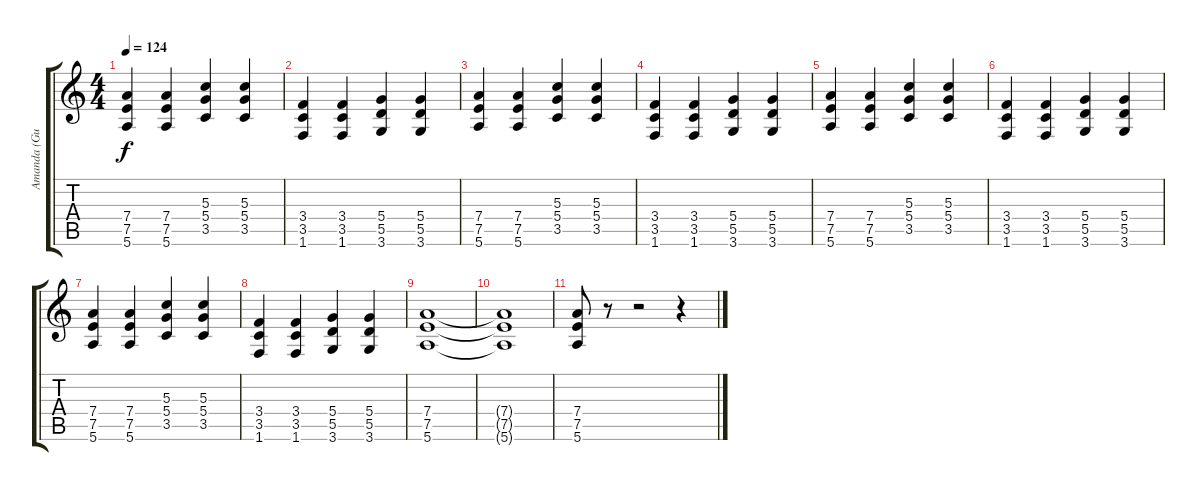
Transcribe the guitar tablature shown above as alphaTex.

\track ("Amanda (Guitar)" "Amanda (Gu") {instrument distortionguitar}
\staff {score tabs}
\tuning (E4 B3 G3 D3 A2 E2) {hide}
\ts (4 4)
\tempo 124
\clef g2
\ks c
(7.4 7.5 5.6).4{dy f} (7.4 7.5 5.6).4 (5.3 5.4 3.5).4 (5.3 5.4 3.5).4 |
(3.4 3.5 1.6).4 (3.4 3.5 1.6).4 (5.4 5.5 3.6).4 (5.4 5.5 3.6).4 |
(7.4 7.5 5.6).4 (7.4 7.5 5.6).4 (5.3 5.4 3.5).4 (5.3 5.4 3.5).4 |
(3.4 3.5 1.6).4 (3.4 3.5 1.6).4 (5.4 5.5 3.6).4 (5.4 5.5 3.6).4 |
(7.4 7.5 5.6).4 (7.4 7.5 5.6).4 (5.3 5.4 3.5).4 (5.3 5.4 3.5).4 |
(3.4 3.5 1.6).4 (3.4 3.5 1.6).4 (5.4 5.5 3.6).4 (5.4 5.5 3.6).4 |
(7.4 7.5 5.6).4 (7.4 7.5 5.6).4 (5.3 5.4 3.5).4 (5.3 5.4 3.5).4 |
(3.4 3.5 1.6).4 (3.4 3.5 1.6).4 (5.4 5.5 3.6).4 (5.4 5.5 3.6).4 |
(7.4 7.5 5.6).1 |
(7.4{t} 7.5{t} 5.6{t}).1 |
(7.4 7.5 5.6).8 r.8 r.2 r.4
